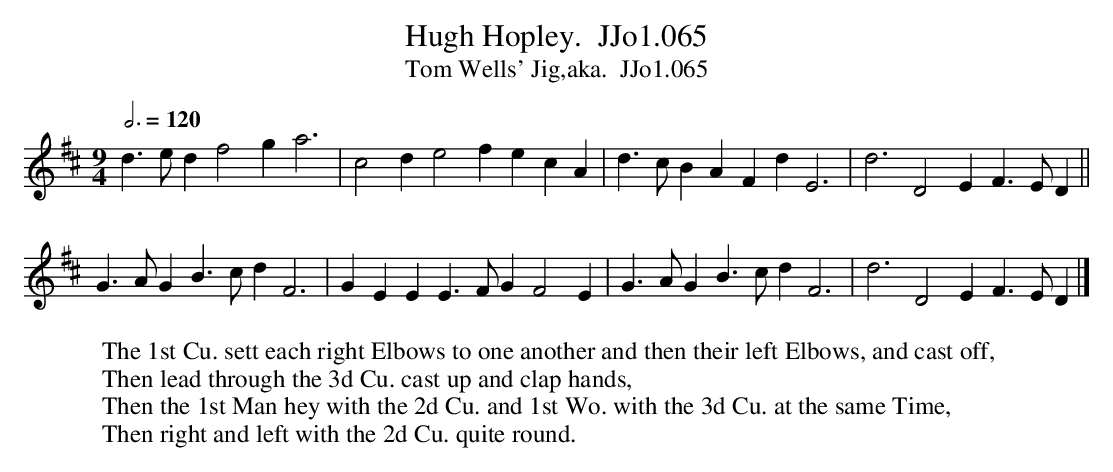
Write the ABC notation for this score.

X:1
T:Hugh Hopley.  JJo1.065
T:Tom Wells' Jig,aka.  JJo1.065
M:9/4
L:1/4
Q:3/4=120
K:D
d>ed f2g a3 | c2d e2f ecA | d>cB AFd E3 | d3 D2E F>ED ||
G>AG B>cd F3 | GEE E>FG F2E | G>AG B>cd F3 | d3 D2E F>ED |]
W:The 1st Cu. sett each right Elbows to one another and then their left Elbows, and cast off,
W:Then lead through the 3d Cu. cast up and clap hands,
W:Then the 1st Man hey with the 2d Cu. and 1st Wo. with the 3d Cu. at the same Time,
W:Then right and left with the 2d Cu. quite round.
